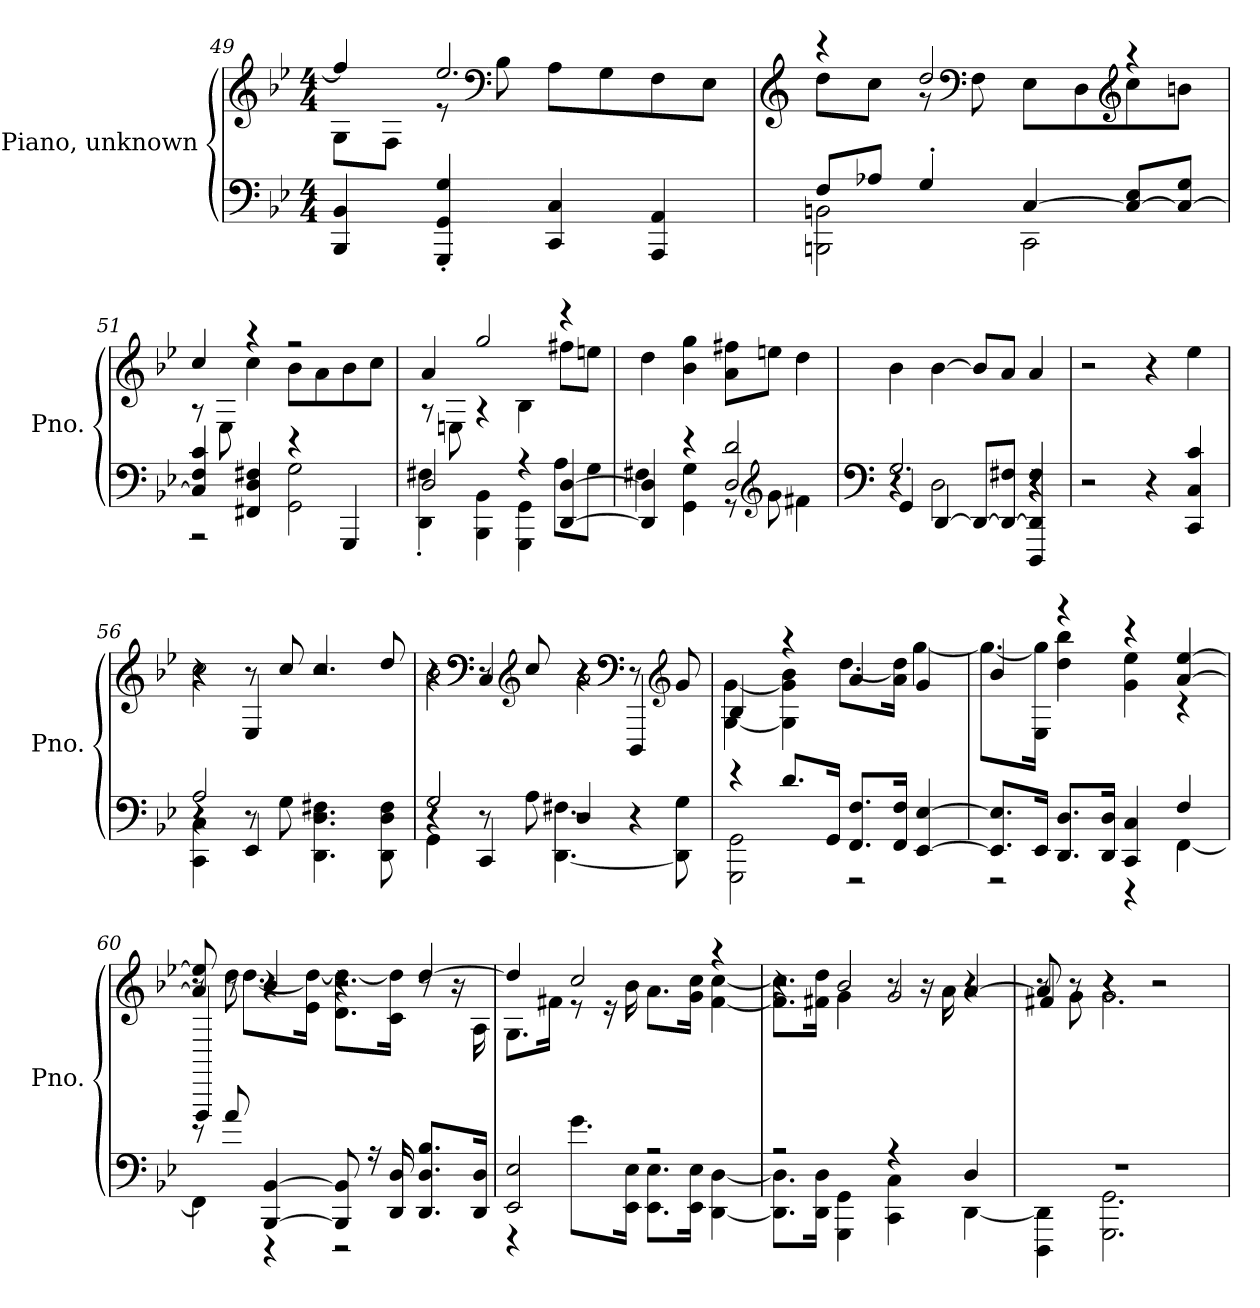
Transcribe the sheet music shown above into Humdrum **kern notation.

**kern	**kern
*part1	*part1
*staff2	*staff1
*I"Piano, unknown	*
*I'Pno.	*
*clefF4	*clefG2
*k[b-e-]	*k[b-e-]
*M4/4	*M4/4
=49	=49
*	*^
4BBB-/ 4BB-/	4ff/]	8G\L
.	.	8F\J
4GGG/' 4GG/' 4G/'	2.ee-/	8r
*	*clefF4	*
.	.	8B-\
4CC/ 4C/	.	8A\L
.	.	8G\
4AAA/ 4AA/	.	8F\
.	.	8E-\J
=50	=50	=50
*	*clefG2	*
*^	*	*
8F/L	2BBBn\ 2BBn\	4r	8dd\L
8A-X/J	.	.	8cc\J
4G'/	.	2dd/	8r
*	*	*clefF4	*
.	.	.	8F\
[4C/	2CC\	.	8E-\L
.	.	.	8D\
*	*	*clefG2	*
8C/_ 8E-/L	.	4r	8cc\
8C/_ 8G/J	.	.	8bn\J
=51	=51	=51	=51
4C/] 4F/ 4c/	2r	4cc/	8r
.	.	.	8E-\
4FF#X/ 4D/ 4F#X/	.	4r	4cc\
4r	2GG\ 2G\	2r	8b-\L
.	.	.	8a\
4GGG/	.	.	8b-\
.	.	.	8cc\J
!!LO:LB:g=z	!!
=52	=52	=52	=52
2D/	4DD\' 4F#X\'	4a/	8r
.	.	.	8En\
.	4BBB-\ 4BB-\	2gg/	4r
4r	4GGG\ 4GG\	.	4B-\
[4DD/ [4D/	8A\L	4r	8ff#X\L
.	8G\J	.	8een\J
*	*	*v	*v
=53	=53	=53
4DD/] 4D/]	4F#X\	4dd\
4r	4GG\ 4G\	4b-\ 4gg\
2D/ 2d/	8r	8a\ 8ff#X\L
*clefG2	*	*
.	8g\	8een\J
.	4f#X\	4dd\
*v	*v	*
=54	=54
*clefF4	*
*^	*
*	*^	*
2.G/	4r	4GG/	4b-\
.	2D\	[4DD/	[4b-\
.	.	8DD/L_	8b-/L]
.	.	8DD/_ 8F#X/J	8a/J
4r	4r	4DDD/ 4DD/] 4F#/	4a/
*v	*v	*v	*
=55	=55
2r	2r
4r	4r
4CC/ 4C/ 4c/	4ee-\
=56	=56
*^	*^
*	*^	*	*^
2A/	4CC\ 4C\	4r	4r	2cc\	4r
.	8r	4EE-/	8r	.	4E-/
.	8G\	.	8cc/	.	.
2r	4.DD\ 4.D\ 4.F#X\	2r	4.cc/	2r	2r
.	8DD\ 8D\ 8F#\	.	8dd/	.	.
!!LO:LB:g=z	!!	!!
=57	=57	=57	=57	=57	=57
2G/	4GG\	4r	4r	2b-\	4r
*	*	*	*clefF4	*	*
.	8r	4CC/	8r	.	4C/
*	*	*	*clefG2	*	*
.	8A\	.	8cc/	.	.
4D/	[4.DD\ 4.F#X\	2r	4r	2a\	4r
*	*	*	*clefF4	*	*
4r	.	.	8r	.	4DDD/
*	*	*	*clefG2	*	*
.	8DD\] 8G\	.	8g/	.	.
*	*v	*v	*	*	*
*	*	*	*v	*v
=58	=58	=58	=58
4r	2GGG\ 2GG\	4B-/	[4G\ [4g\
8.d/L	.	4r	4G\] 4g\] 4b-\
16GG/Jk	.	.	.
8.FF/ 8.F/L	2r	4a/	[8.dd\L
16FF/ 16F/Jk	.	.	16a\ 16dd\]Jk
[4EE-/ [4E-/	.	4g/	[4gg\
=59	=59	=59	=59
8.EE-/] 8.E-/]L	2r	4b-/	8.gg\L_
16EE-/Jk	.	.	16E-\ 16gg\]Jk
8.DD/ 8.D/L	.	4r	4dd\ 4bb-\
16DD/ 16D/Jk	.	.	.
4CC/ 4C/	4r	4r	4g\ 4ee-\
4F/	[4FF\	[4a/ [4ee-/	4r
!!LO:PB:g=z
=60	=60	=60	=60
*	*	*	*^
8r	4FF\]	8a/] 8ee-/]	8r	4FFF/
8a/	.	8r	8dd\	.
[4BBB-/ [4BB-/	4r	4b-/	[8.dd\L	4r
.	.	.	16e-\ 16dd\_Jk	.
8BBB-/] 8BB-/]	2r	4r	8.d\ 8.dd\_L	2r
16r	.	.	.	.
16DD/ 16D/	.	.	16c\ 16dd\]Jk	.
8.DD/ 8.D/ 8.B-/L	.	[4dd/	8r	.
.	.	.	16r	.
16DD/ 16D/Jk	.	.	16A\	.
*	*	*	*v	*v
=61	=61	=61	=61
2EE-/ 2E-/	4r	4dd/]	8.G\L
.	.	.	16f#X\Jk
.	8.g\L	2cc/	8r
.	.	.	16r
.	16EE-\ 16E-\Jk	.	16b-\
2r	8.EE-\ 8.E-\L	.	8.a\L
.	16EE-\ 16E-\Jk	.	16g\ 16cc\Jk
.	[4DD\ [4D\	4r	[4f#\ [4cc\
=62	=62	=62	=62
*	*	*	*^
2r	8.DD\] 8.D\]L	4r	8.f#\] 8.cc\]L	2r
.	16DD\ 16D\Jk	.	16f#X\ 16dd\Jk	.
.	4GGG\ 4GG\	2b-/	4g\	.
4r	4CC\ 4C\	.	8r	2g/
.	.	.	16r	.
.	.	.	16a\	.
4D/	[4DD\	[4a/	4r	.
=63	=63	=63	=63	=63
1r	4DDD\ 4DD\]	8a/]	8r	4f#X/
.	.	8r	8g\	.
.	2.GGG\ 2.GG\	4r	2.g\	4r
.	.	2r	.	2r
*v	*v	*	*	*
*	*v	*v	*v
=	=
*-	*-
